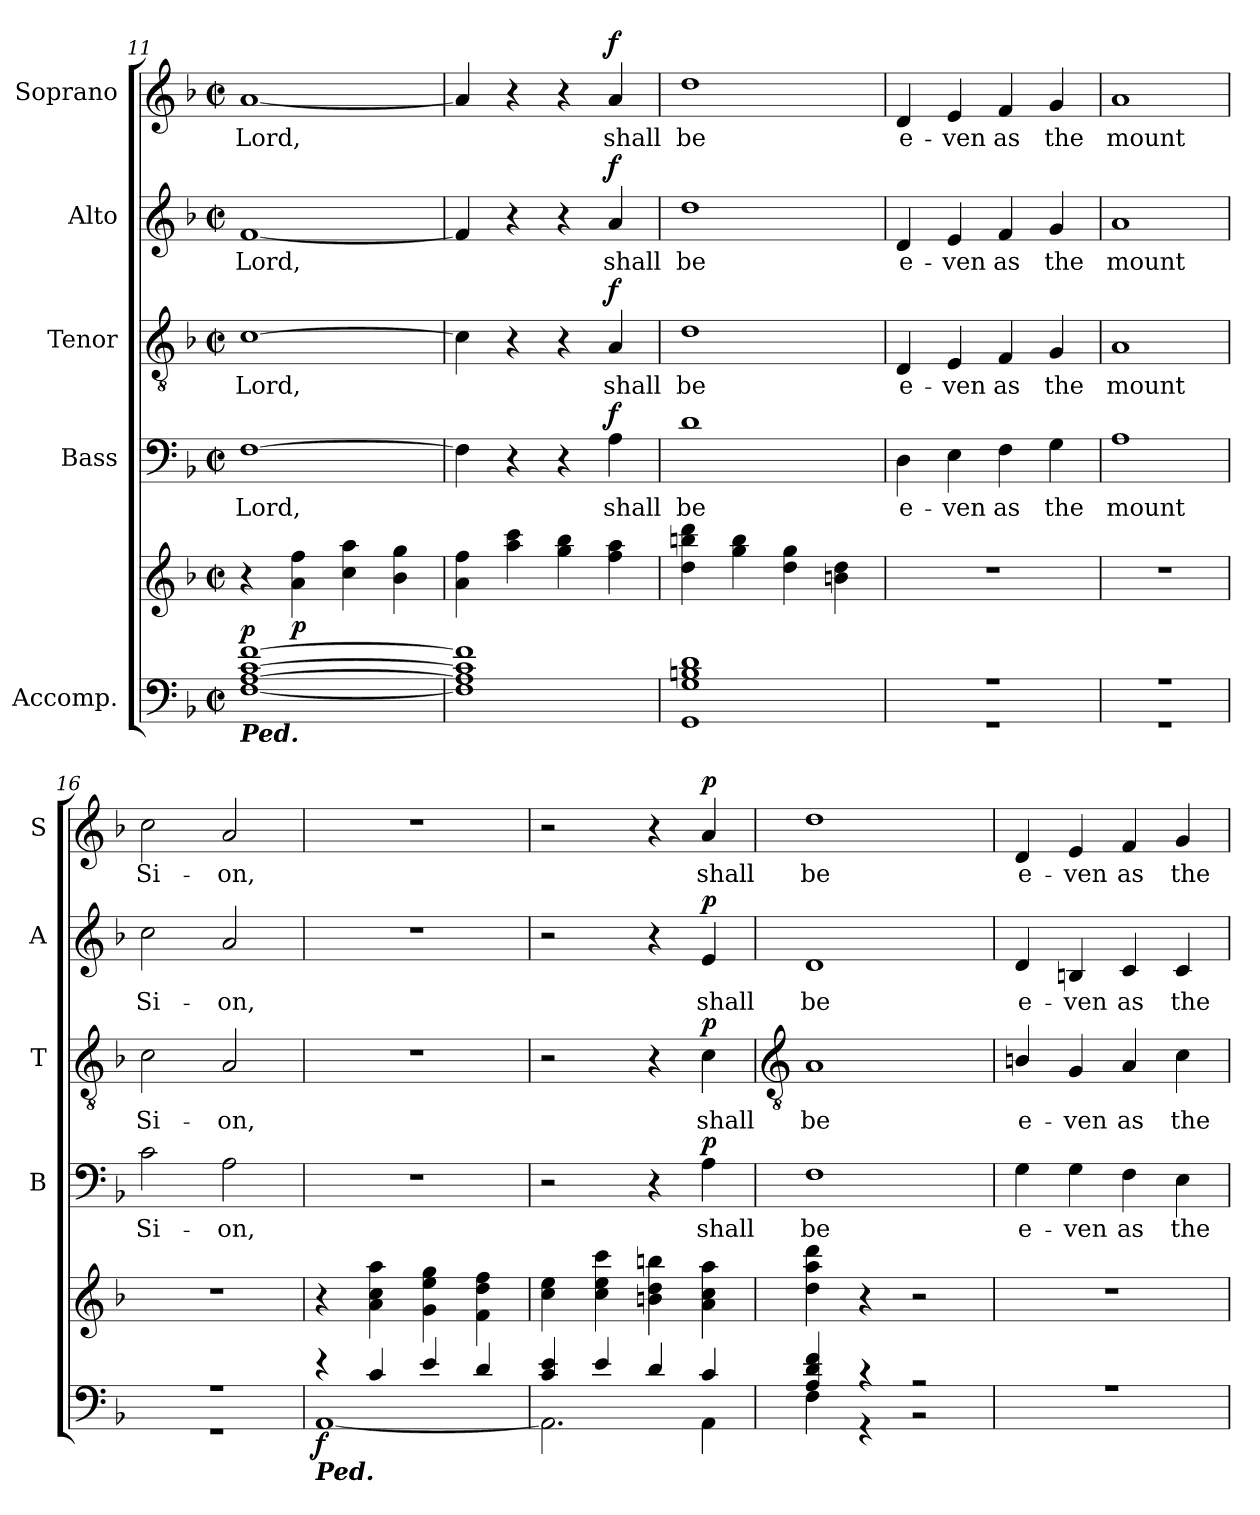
**kern	**kern	**dynam	**kern	**text	**dynam	**kern	**text	**dynam	**kern	**text	**dynam	**kern	**text	**dynam
*part5	*part5	*part5	*part4	*part4	*part4	*part3	*part3	*part3	*part2	*part2	*part2	*part1	*part1	*part1
*staff6	*staff5	*staff5/6	*staff4	*staff4	*staff4	*staff3	*staff3	*staff3	*staff2	*staff2	*staff2	*staff1	*staff1	*staff1
*I"Accomp.	*	*	*I"Bass	*	*	*I"Tenor	*	*	*I"Alto	*	*	*I"Soprano	*	*
*	*	*	*I'B	*	*	*I'T	*	*	*I'A	*	*	*I'S	*	*
*clefF4	*clefG2	*	*clefF4	*	*	*clefGv2	*	*	*clefG2	*	*	*clefG2	*	*
*k[b-]	*k[b-]	*	*k[b-]	*	*	*k[b-]	*	*	*k[b-]	*	*	*k[b-]	*	*
*F:	*F:	*	*F:	*	*	*F:	*	*	*F:	*	*	*F:	*	*
*M2/2	*M2/2	*	*M2/2	*	*	*M2/2	*	*	*M2/2	*	*	*M2/2	*	*
*met(c|)	*met(c|)	*	*met(c|)	*	*	*met(c|)	*	*	*met(c|)	*	*	*met(c|)	*	*
=11	=11	=11	=11	=11	=11	=11	=11	=11	=11	=11	=11	=11	=11	=11
*^	*	*	*	*	*	*	*	*	*	*	*	*	*	*
!LO:TX:b:Bi:t=Ped.	!	!	!	!	!	!	!	!	!	!	!	!	!	!	!
!	!	!	!LO:DY:a=2	!	!LO:LY:b	!	!	!LO:LY:b	!	!	!LO:LY:b	!	!	!LO:LY:b	!
[1A/ [1c/ [1f/	[1F\	4r	p	[1F	Lord,	.	[1c	Lord,	.	[1f	Lord,	.	[1a	Lord,	.
!	!	!	!LO:DY:b	!	!	!	!	!	!	!	!	!	!	!	!
.	.	4a 4ff	p	.	.	.	.	.	.	.	.	.	.	.	.
.	.	4cc 4aa	.	.	.	.	.	.	.	.	.	.	.	.	.
.	.	4b- 4gg	.	.	.	.	.	.	.	.	.	.	.	.	.
=12	=12	=12	=12	=12	=12	=12	=12	=12	=12	=12	=12	=12	=12	=12	=12
1A/] 1c/] 1f/]	1F\]	4a 4ff	.	4F]	.	.	4c]	.	.	4f]	.	.	4a]	.	.
.	.	4aa 4ccc	.	4r	.	.	4r	.	.	4r	.	.	4r	.	.
.	.	4gg 4bb-	.	4r	.	.	4r	.	.	4r	.	.	4r	.	.
!	!	!	!	!	!LO:LY:b	!LO:DY:b	!	!LO:LY:b	!LO:DY:b	!	!LO:LY:b	!LO:DY:b	!	!LO:LY:b	!LO:DY:b
.	.	4ff 4aa	.	4A	shall	f	4A	shall	f	4a	shall	f	4a	shall	f
=13	=13	=13	=13	=13	=13	=13	=13	=13	=13	=13	=13	=13	=13	=13	=13
!	!	!	!	!	!LO:LY:b	!	!	!LO:LY:b	!	!	!LO:LY:b	!	!	!LO:LY:b	!
1G/ 1Bn/ 1d/	1GG\	4dd 4bbn 4ddd	.	1d	be	.	1d	be	.	1dd	be	.	1dd	be	.
.	.	4gg 4bb	.	.	.	.	.	.	.	.	.	.	.	.	.
.	.	4dd 4gg	.	.	.	.	.	.	.	.	.	.	.	.	.
.	.	4bn 4dd	.	.	.	.	.	.	.	.	.	.	.	.	.
=14	=14	=14	=14	=14	=14	=14	=14	=14	=14	=14	=14	=14	=14	=14	=14
!	!	!	!	!	!LO:LY:b	!	!	!LO:LY:b	!	!	!LO:LY:b	!	!	!LO:LY:b	!
1r	1r	1r	.	4D	e-	.	4D	e-	.	4d	e-	.	4d	e-	.
!	!	!	!	!	!LO:LY:b	!	!	!LO:LY:b	!	!	!LO:LY:b	!	!	!LO:LY:b	!
.	.	.	.	4E	-ven	.	4E	-ven	.	4e	-ven	.	4e	-ven	.
!	!	!	!	!	!LO:LY:b	!	!	!LO:LY:b	!	!	!LO:LY:b	!	!	!LO:LY:b	!
.	.	.	.	4F	as	.	4F	as	.	4f	as	.	4f	as	.
!	!	!	!	!	!LO:LY:b	!	!	!LO:LY:b	!	!	!LO:LY:b	!	!	!LO:LY:b	!
.	.	.	.	4G	the	.	4G	the	.	4g	the	.	4g	the	.
=15	=15	=15	=15	=15	=15	=15	=15	=15	=15	=15	=15	=15	=15	=15	=15
!	!	!	!	!	!LO:LY:b	!	!	!LO:LY:b	!	!	!LO:LY:b	!	!	!LO:LY:b	!
1r	1r	1r	.	1A	mount	.	1A	mount	.	1a	mount	.	1a	mount	.
=16	=16	=16	=16	=16	=16	=16	=16	=16	=16	=16	=16	=16	=16	=16	=16
!	!	!	!	!	!LO:LY:b	!	!	!LO:LY:b	!	!	!LO:LY:b	!	!	!LO:LY:b	!
1r	1r	1r	.	2c	Si-	.	2c	Si-	.	2cc	Si-	.	2cc	Si-	.
!	!	!	!	!	!LO:LY:b	!	!	!LO:LY:b	!	!	!LO:LY:b	!	!	!LO:LY:b	!
.	.	.	.	2A	-on,	.	2A	-on,	.	2a	-on,	.	2a	-on,	.
=17	=17	=17	=17	=17	=17	=17	=17	=17	=17	=17	=17	=17	=17	=17	=17
!LO:TX:b:Bi:t=Ped.	!	!	!	!	!	!	!	!	!	!	!	!	!	!	!
!	!	!	!LO:DY:b=2	!	!	!	!	!	!	!	!	!	!	!	!
4r	[1AA\	4r	f	1r	.	.	1r	.	.	1r	.	.	1r	.	.
4c/	.	4a 4cc 4aa	.	.	.	.	.	.	.	.	.	.	.	.	.
4e/	.	4g 4ee 4gg	.	.	.	.	.	.	.	.	.	.	.	.	.
4d/	.	4f 4dd 4ff	.	.	.	.	.	.	.	.	.	.	.	.	.
=18	=18	=18	=18	=18	=18	=18	=18	=18	=18	=18	=18	=18	=18	=18	=18
4c/ 4e/	2.AA\]	4cc 4ee	.	2r	.	.	2r	.	.	2r	.	.	2r	.	.
4e/	.	4cc 4ee 4ccc	.	.	.	.	.	.	.	.	.	.	.	.	.
4d/	.	4bn 4dd 4bbn	.	4r	.	.	4r	.	.	4r	.	.	4r	.	.
!	!	!	!	!	!LO:LY:b	!LO:DY:b	!	!LO:LY:b	!LO:DY:b	!	!LO:LY:b	!LO:DY:b	!	!LO:LY:b	!LO:DY:b
4c/	4AA\	4a 4cc 4aa	.	4A	shall	p	4c	shall	p	4e	shall	p	4a	shall	p
!!LO:LB:g=z
=19	=19	=19	=19	=19	=19	=19	=19	=19	=19	=19	=19	=19	=19	=19	=19
*	*	*	*	*	*	*	*clefGv2	*	*	*	*	*	*	*	*
!	!	!	!	!	!LO:LY:b	!	!	!LO:LY:b	!	!	!LO:LY:b	!	!	!LO:LY:b	!
4A/ 4d/ 4f/	4F\	4dd 4aa 4ddd	.	1F	be	.	1A	be	.	1d	be	.	1dd	be	.
4r	4r	4r	.	.	.	.	.	.	.	.	.	.	.	.	.
2r	2r	2r	.	.	.	.	.	.	.	.	.	.	.	.	.
=20	=20	=20	=20	=20	=20	=20	=20	=20	=20	=20	=20	=20	=20	=20	=20
!	!	!	!	!	!LO:LY:b	!	!	!LO:LY:b	!	!	!LO:LY:b	!	!	!LO:LY:b	!
1r	1ryy	1r	.	4G	e-	.	4Bn/	e-	.	4d	e-	.	4d	e-	.
!	!	!	!	!	!LO:LY:b	!	!	!LO:LY:b	!	!	!LO:LY:b	!	!	!LO:LY:b	!
.	.	.	.	4G	-ven	.	4G	-ven	.	4Bn	-ven	.	4e	-ven	.
!	!	!	!	!	!LO:LY:b	!	!	!LO:LY:b	!	!	!LO:LY:b	!	!	!LO:LY:b	!
.	.	.	.	4F	as	.	4A	as	.	4c	as	.	4f	as	.
!	!	!	!	!	!LO:LY:b	!	!	!LO:LY:b	!	!	!LO:LY:b	!	!	!LO:LY:b	!
.	.	.	.	4E	the	.	4c	the	.	4c	the	.	4g	the	.
*v	*v	*	*	*	*	*	*	*	*	*	*	*	*	*	*
=	=	=	=	=	=	=	=	=	=	=	=	=	=	=
*-	*-	*-	*-	*-	*-	*-	*-	*-	*-	*-	*-	*-	*-	*-
